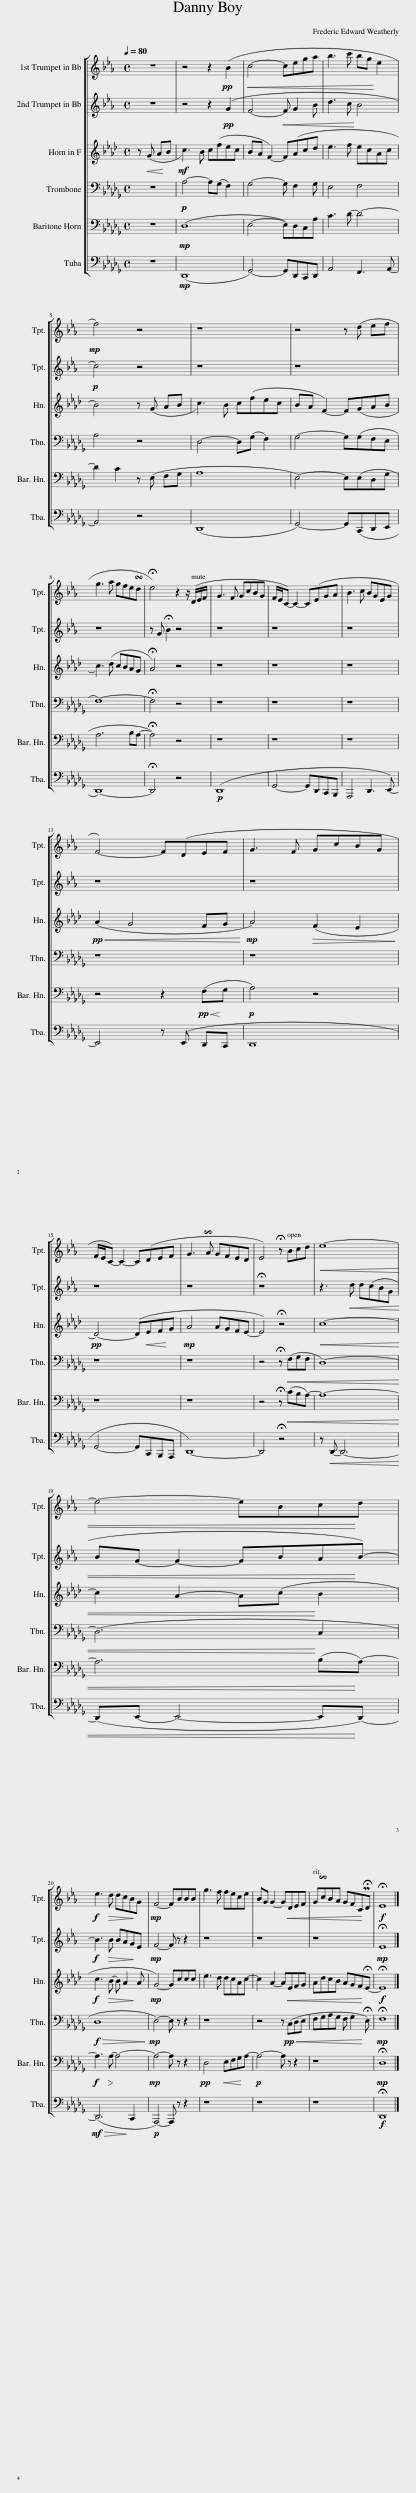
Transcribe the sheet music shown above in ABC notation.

X:1
%%score [ 1 2 3 4 5 6 ]
L:1/8
Q:1/4=80
M:4/4
I:linebreak $
K:Db
V:1 treble transpose=-2
V:2 treble transpose=-2
V:3 treble transpose=-7
V:4 bass
V:5 bass
V:6 bass
V:1
[K:Eb] z4 | z4 z2!pp! (B2 |!<(! c4- cega | b3 c' bg!<)! e2 |$!mp! f4) z4 | %5
 z8 | z4 z (d ef |$ g3 a gfe!turn!d | !fermata!e4) z2 z/ (D/E/F/ | G3 F GcBG | %10
 F/E/C-) C2- C(EGA | B3 c BGEG |$ F4-) F(DEF | G3 F GcBG |$ F/E/C-) C2- C(DEF | %15
 G3 !invertedturn!A GFED | E4) !fermata!z Bcd |!<(! e8- |$ e4- eBc!<)!d |$!f! e3!>(! d dcB!>)!G | %20
!mp! F4- FBBB | g3 f fece | BG G2- G!<(!DEF | G!invertedturn!cBA GFC!<)!!fermata!PD |!f! !fermata!E8 |] %25
V:2
[K:Eb] z4 | z4 z2!pp! (G2 | F4-!<(! F G2 B | d3 c!<)! B4 |$!p! c4) z4 | %5
 z8 | z8 |$ z8 | z G !fermata!B2 z4 | z8 | %10
 z8 | z8 |$ z8 | z8 |$ z8 | %15
 z8 | !fermata!z8 | z3!<(! d d(cBG |$ BG- G2- GBA!<)!B-) |$!f! B3!>(! B BAG!>)!E | %20
!mp! F4- F z z2 | z8 | z8 | z8 |!mp! !fermata!E8 |] %25
V:3
[K:Ab] z!<(! (G A!<)!B |!mf! c3) B c(fec | BA F2-) F(Acd | e3 f ecAc |$ B4) z (G AB | %5
 c3) B c(fec | BA F2-) F(GAB |$ c3) (d cBAG | !fermata!A4) z4 | z8 | %10
 z8 | z8 |$!pp!!<(! (A2 G4 FG!<)! |!mp! A4)!>(! (F2 E2!>)! |$!pp! D4-) (D!<(!EF!<)!G | %15
!mp! A4 AGFE- | E4) !fermata!z4 |!<(! c8- |$ c2 A2- A(c!<)! B2 |$!f! c3!>(! B- B A2!>)! A | %20
!mp! G4-) Gccc | e3 d dcAc- | c2 A2- A!<(!EFG | AdcB AGF!<)!!fermata!E- |!f! !fermata!E8 |] %25
V:4
 z4 |!p! A,4- A,(G, F,2) | G,4- G, F,2 G, | E,4 F,4 |$ A,4 z4 | %5
 D,4- D,(G, F,2) | G,4- G,(G,F,E, |$ F,8-) | !fermata!F,4 z4 | z8 | %10
 z8 | z8 |$ z8 | z8 |$ z8 | %15
 z8 | z4 !fermata!z!<(! (F,G,F, | D,8-) |$ (D,6!<)! C,2 |$!f!!>(! D,8!>)! | %20
!mp! E,4-) E, z z2 | z8 | z4 z!pp!!<(! (C,D,E, | F,G,A,G, F, G,2!<)! !fermata!E,) |!mp! !fermata!F,8 |] %25
V:5
 z4 |!mp! (D,8 | E,4- E,)D,C,A, | C3 D- D4- |$ D2 C2 z (E, F,G, | %5
 A,8 | E,4-) E,(E,D,G, |$ A,6 B,A,- | !fermata!A,4) z4 | z8 | %10
 z8 | z8 |$ z4 z2!pp!!<(! (F,!<)!G, |!p! A,4) z4 |$ z8 | %15
 z8 | z4 !fermata!z!<(! (CB,A,-) | A,8- |$ A,6 (B,!<)!A,-) |$!f! A,3!>(! A,-!>)! A,4- | %20
!mp! A,4- A, z z2 |!pp! D,4!<(! E,F,G,!<)!A,- |!p! A,4- A, z z2 | z8 |!mp! !fermata!D,8 |] %25
V:6
 z4 |!mp! (D,,8 | G,,4-) G,,D,,C,,D,, | A,,4 F,,3 A,,- |$ A,,4 z4 | %5
 (D,,8 | G,,4-) G,,(C,,D,,E,, |$ D,,8-) | !fermata!D,,4 z4 |!p! (D,,8 | %10
 G,,4- G,,D,,C,,B,,, | A,,,4 D,,3 E,,-) |$ E,,4 z (E,, D,,C,, | D,,8 |$ G,,4- G,,C,,B,,,A,,, | %15
 D,,8-) | D,,4 !fermata!z4 | z!<(! D,,- D,,6- |$ (D,,E,,- E,,4- E,,!<)!D,,-) |$!mf!!>(! (D,,6!>)! C,,2 | %20
!p! A,,,4-) A,,, z z2 | z8 | z8 | z8 |!f! !fermata!D,,8 |] %25
